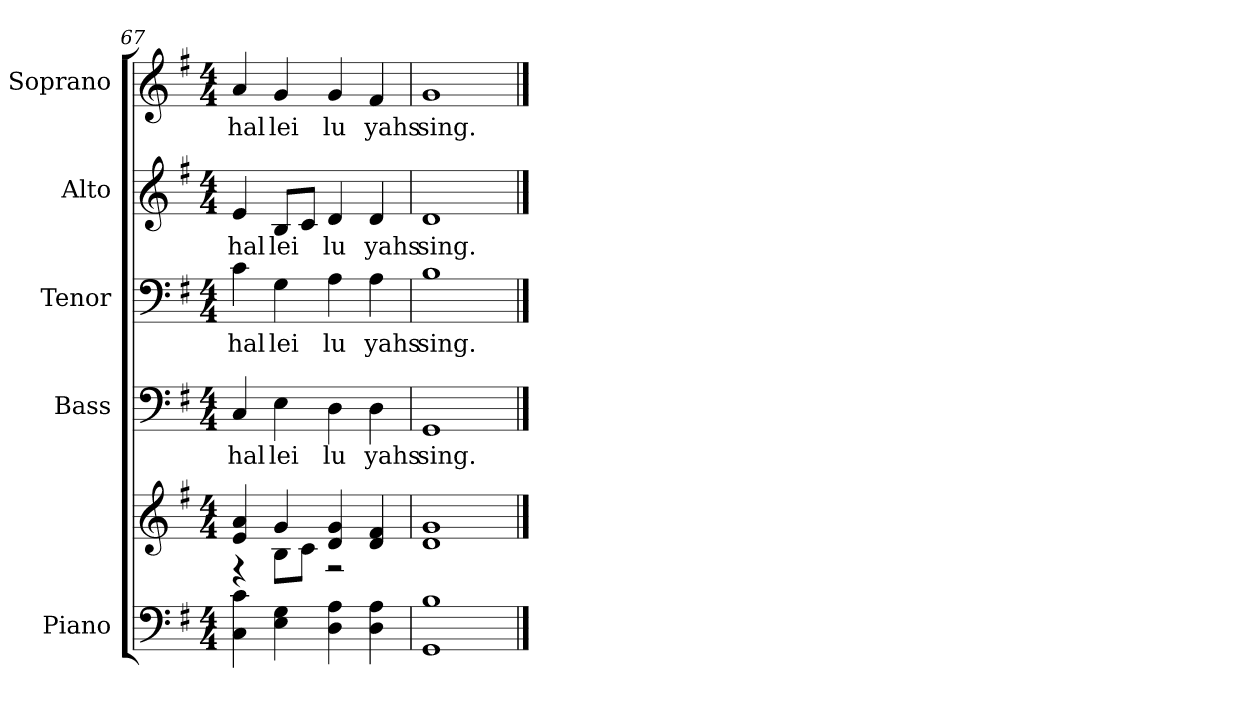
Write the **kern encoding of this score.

**kern	**kern	**kern	**text	**kern	**text	**kern	**text	**kern	**text
*part5	*part5	*part4	*part4	*part3	*part3	*part2	*part2	*part1	*part1
*staff6	*staff5	*staff4	*staff4	*staff3	*staff3	*staff2	*staff2	*staff1	*staff1
*I"Piano	*	*I"Bass	*	*I"Tenor	*	*I"Alto	*	*I"Soprano	*
*I'Pno.	*	*I'B.	*	*I'T.	*	*I'A.	*	*I'S.	*
*clefF4	*clefG2	*clefF4	*	*clefF4	*	*clefG2	*	*clefG2	*
*k[f#]	*k[f#]	*k[f#]	*	*k[f#]	*	*k[f#]	*	*k[f#]	*
*G:	*G:	*G:	*	*G:	*	*G:	*	*G:	*
*M4/4	*M4/4	*M4/4	*	*M4/4	*	*M4/4	*	*M4/4	*
=67	=67	=67	=67	=67	=67	=67	=67	=67	=67
*	*^	*	*	*	*	*	*	*	*
!	!	!	!	!LO:LY:b:color=#000000	!	!	!	!	!	!
!	!	!	!	!	!	!LO:LY:b:color=#000000	!	!	!	!
!	!	!	!	!	!	!	!	!LO:LY:b:color=#000000	!	!
!	!	!	!	!	!	!	!	!	!	!LO:LY:b:color=#000000
4Ci\ 4ci	4ei/ 4ai	4r	4Ci/	hal	4ci\	hal	4ei/	hal	4ai/	hal
!	!	!	!	!LO:LY:b:color=#000000	!	!	!	!	!	!
!	!	!	!	!	!	!LO:LY:b:color=#000000	!	!	!	!
!	!	!	!	!	!	!	!	!LO:LY:b:color=#000000	!	!
!	!	!	!	!	!	!	!	!	!	!LO:LY:b:color=#000000
4Ei\ 4Gi	4gi/	8Bi\L	4Ei\	lei	4Gi\	lei	8Bi/L	lei	4gi/	lei
.	.	8ci\J	.	.	.	.	8ci/J	.	.	.
!	!	!	!	!LO:LY:b:color=#000000	!	!	!	!	!	!
!	!	!	!	!	!	!LO:LY:b:color=#000000	!	!	!	!
!	!	!	!	!	!	!	!	!LO:LY:b:color=#000000	!	!
!	!	!	!	!	!	!	!	!	!	!LO:LY:b:color=#000000
4Di\ 4Ai	4di/ 4gi	2r	4Di\	lu	4Ai\	lu	4di/	lu	4gi/	lu
!	!	!	!	!LO:LY:b:color=#000000	!	!	!	!	!	!
!	!	!	!	!	!	!LO:LY:b:color=#000000	!	!	!	!
!	!	!	!	!	!	!	!	!LO:LY:b:color=#000000	!	!
!	!	!	!	!	!	!	!	!	!	!LO:LY:b:color=#000000
4Di\ 4Ai	4di/ 4f#i	.	4Di\	yahs	4Ai\	yahs	4di/	yahs	4f#i/	yahs
*	*v	*v	*	*	*	*	*	*	*	*
!!LO:PB:g=z
=68	=68	=68	=68	=68	=68	=68	=68	=68	=68
!	!	!	!LO:LY:b:color=#000000	!	!	!	!	!	!
!	!	!	!	!	!LO:LY:b:color=#000000	!	!	!	!
!	!	!	!	!	!	!	!LO:LY:b:color=#000000	!	!
!	!	!	!	!	!	!	!	!	!LO:LY:b:color=#000000
1GGi 1Bi	1di 1gi	1GGi	sing.	1Bi	sing.	1di	sing.	1gi	sing.
==	==	==	==	==	==	==	==	==	==
*-	*-	*-	*-	*-	*-	*-	*-	*-	*-
